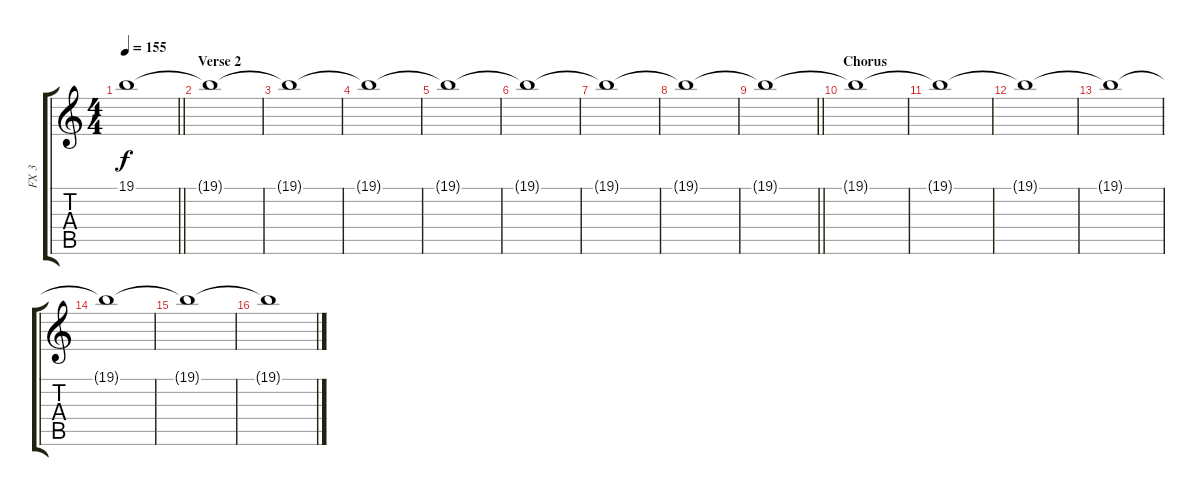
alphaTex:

\track ("FX 3" "FX 3") {instrument applause}
\staff {score tabs}
\tuning (E4 B3 G3 D3 A2 E2) {hide}
\ts (4 4)
\tempo 155
\clef g2
\barLineRight lightlight
\ks c
19.1{t}.1{dy f} |
\section ("" "Verse 2")
19.1{t}.1 |
19.1{t}.1 |
19.1{t}.1 |
19.1{t}.1 |
19.1{t}.1 |
19.1{t}.1 |
19.1{t}.1 |
\barLineRight lightlight
19.1{t}.1 |
\section ("" "Chorus")
19.1{t}.1 |
19.1{t}.1 |
19.1{t}.1 |
19.1{t}.1 |
19.1{t}.1 |
19.1{t}.1 |
19.1{t}.1
